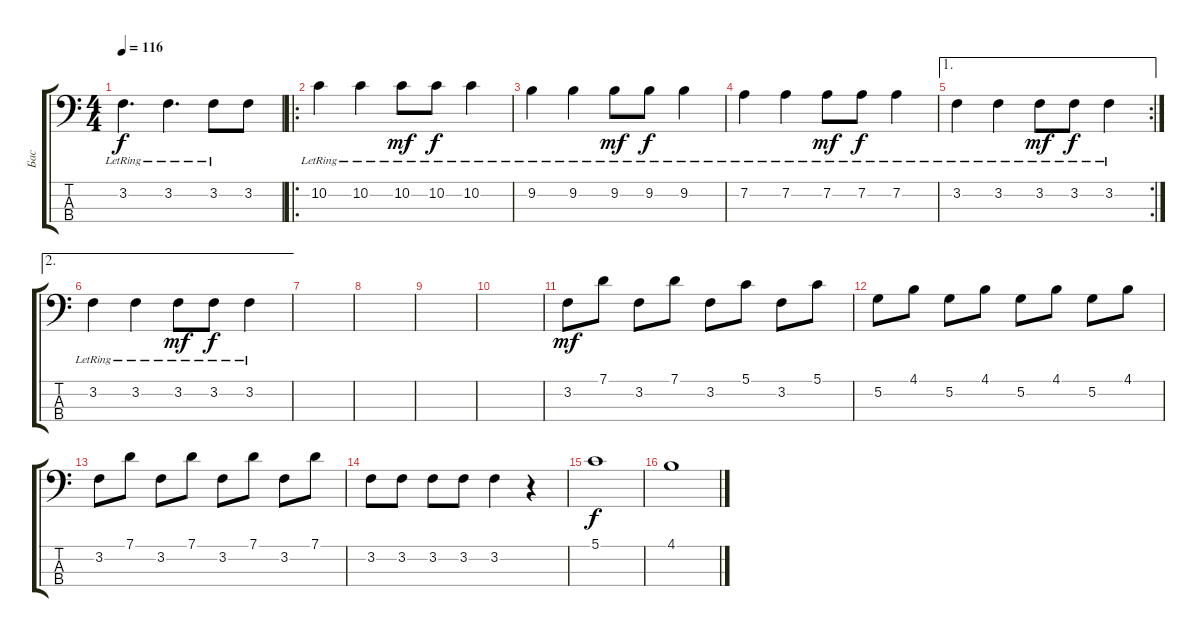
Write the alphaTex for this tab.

\track ("Бас" "Бас") {instrument electricbassfinger}
\staff {score tabs}
\tuning (G2 D2 A1 E1) {hide}
\ts (4 4)
\tempo 116
\clef f4
\ks c
3.2{lr}.4{d dy f} 3.2{lr}.4{d} 3.2{lr}.8 3.2.8 |
\ro
10.2{lr}.4 10.2{lr}.4 10.2{lr}.8{dy mf} 10.2{lr}.8{dy f} 10.2{lr}.4 |
9.2{lr}.4 9.2{lr}.4 9.2{lr}.8{dy mf} 9.2{lr}.8{dy f} 9.2{lr}.4 |
7.2{lr}.4 7.2{lr}.4 7.2{lr}.8{dy mf} 7.2{lr}.8{dy f} 7.2{lr}.4 |
\ae 1
\rc 2
3.2{lr}.4 3.2{lr}.4 3.2{lr}.8{dy mf} 3.2{lr}.8{dy f} 3.2{lr}.4 |
\ae 2
3.2{lr}.4 3.2{lr}.4 3.2{lr}.8{dy mf} 3.2{lr}.8{dy f} 3.2{lr}.4 |
|
|
|
|
3.2.8{dy mf} 7.1.8 3.2.8 7.1.8 3.2.8 5.1.8 3.2.8 5.1.8 |
5.2.8 4.1.8 5.2.8 4.1.8 5.2.8 4.1.8 5.2.8 4.1.8 |
3.2.8 7.1.8 3.2.8 7.1.8 3.2.8 7.1.8 3.2.8 7.1.8 |
3.2.8 3.2.8 3.2.8 3.2.8 3.2.4 r.4 |
5.1.1{dy f} |
4.1.1
